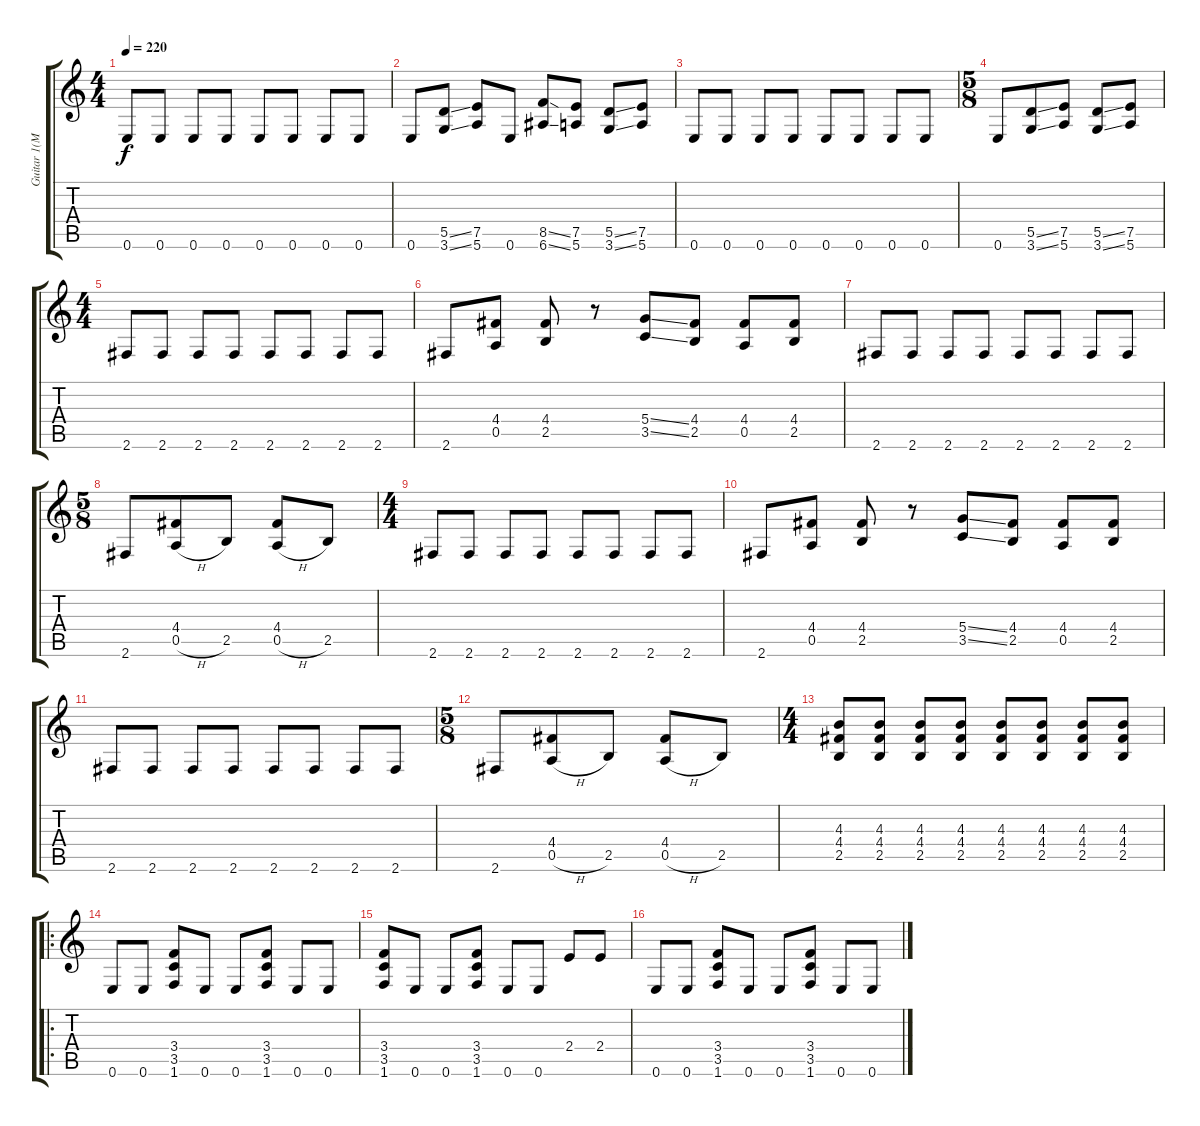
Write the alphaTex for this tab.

\track ("Guitar 1(Main Rhythm)" "Guitar 1(M") {instrument distortionguitar}
\staff {score tabs}
\tuning (E4 B3 G3 D3 A2 E2) {hide}
\ts (4 4)
\tempo 220
\clef g2
\ks c
0.6.8{dy f} 0.6.8 0.6.8 0.6.8 0.6.8 0.6.8 0.6.8 0.6.8 |
0.6.8 (5.5{ss} 3.6{ss}).8 (7.5 5.6).8 0.6.8 (8.5{ss} 6.6{ss}).8 (7.5 5.6).8 (5.5{ss} 3.6{ss}).8 (7.5 5.6).8 |
0.6.8 0.6.8 0.6.8 0.6.8 0.6.8 0.6.8 0.6.8 0.6.8 |
\ts (5 8)
0.6.8 (5.5{ss} 3.6{ss}).8 (7.5 5.6).8 (5.5{ss} 3.6{ss}).8 (7.5 5.6).8 |
\ts (4 4)
2.6.8 2.6.8 2.6.8 2.6.8 2.6.8 2.6.8 2.6.8 2.6.8 |
2.6.8 (4.4 0.5).8 (4.4 2.5).8 r.8 (5.4{ss} 3.5{ss}).8 (4.4 2.5).8 (4.4 0.5).8 (4.4 2.5).8 |
2.6.8 2.6.8 2.6.8 2.6.8 2.6.8 2.6.8 2.6.8 2.6.8 |
\ts (5 8)
2.6.8 (4.4 0.5{h}).8 2.5.8 (4.4 0.5{h}).8 2.5.8 |
\ts (4 4)
2.6.8 2.6.8 2.6.8 2.6.8 2.6.8 2.6.8 2.6.8 2.6.8 |
2.6.8 (4.4 0.5).8 (4.4 2.5).8 r.8 (5.4{ss} 3.5{ss}).8 (4.4 2.5).8 (4.4 0.5).8 (4.4 2.5).8 |
2.6.8 2.6.8 2.6.8 2.6.8 2.6.8 2.6.8 2.6.8 2.6.8 |
\ts (5 8)
2.6.8 (4.4 0.5{h}).8 2.5.8 (4.4 0.5{h}).8 2.5.8 |
\ts (4 4)
(4.3 4.4 2.5).8 (4.3 4.4 2.5).8 (4.3 4.4 2.5).8 (4.3 4.4 2.5).8 (4.3 4.4 2.5).8 (4.3 4.4 2.5).8 (4.3 4.4 2.5).8 (4.3 4.4 2.5).8 |
\ro
0.6.8 0.6.8 (3.4 3.5 1.6).8 0.6.8 0.6.8 (3.4 3.5 1.6).8 0.6.8 0.6.8 |
(3.4 3.5 1.6).8 0.6.8 0.6.8 (3.4 3.5 1.6).8 0.6.8 0.6.8 2.4.8 2.4.8 |
0.6.8 0.6.8 (3.4 3.5 1.6).8 0.6.8 0.6.8 (3.4 3.5 1.6).8 0.6.8 0.6.8
